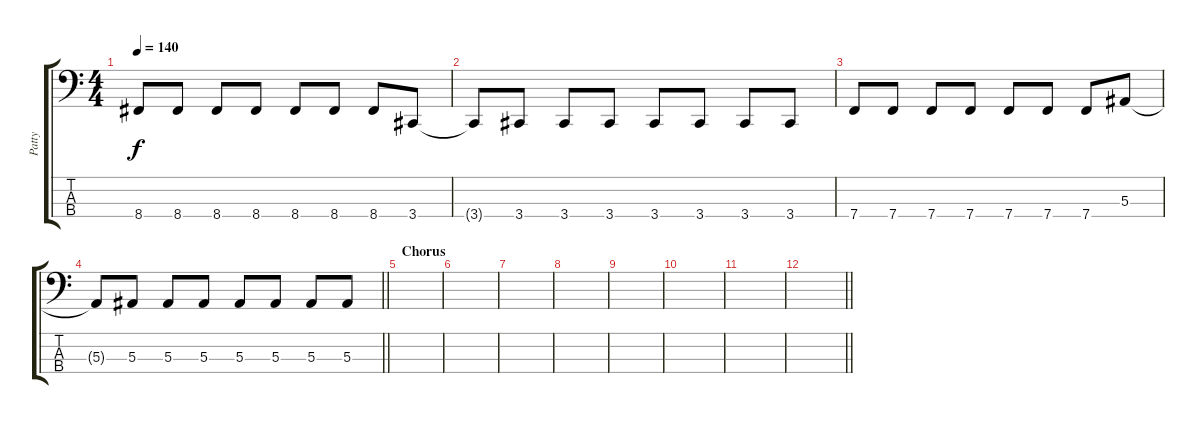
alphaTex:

\track ("Patty" "Patty") {instrument electricbasspick}
\staff {score tabs}
\tuning (Eb2 Bb1 F1 Bb0) {hide}
\ts (4 4)
\tempo 140
\clef f4
\ks c
8.4.8{dy f} 8.4.8 8.4.8 8.4.8 8.4.8 8.4.8 8.4.8 3.4.8 |
3.4{t}.8 3.4.8 3.4.8 3.4.8 3.4.8 3.4.8 3.4.8 3.4.8 |
7.4.8 7.4.8 7.4.8 7.4.8 7.4.8 7.4.8 7.4.8 5.3.8 |
\barLineRight lightlight
5.3{t}.8 5.3.8 5.3.8 5.3.8 5.3.8 5.3.8 5.3.8 5.3.8 |
\section ("" "Chorus")
|
|
|
|
|
|
|
\barLineRight lightlight
